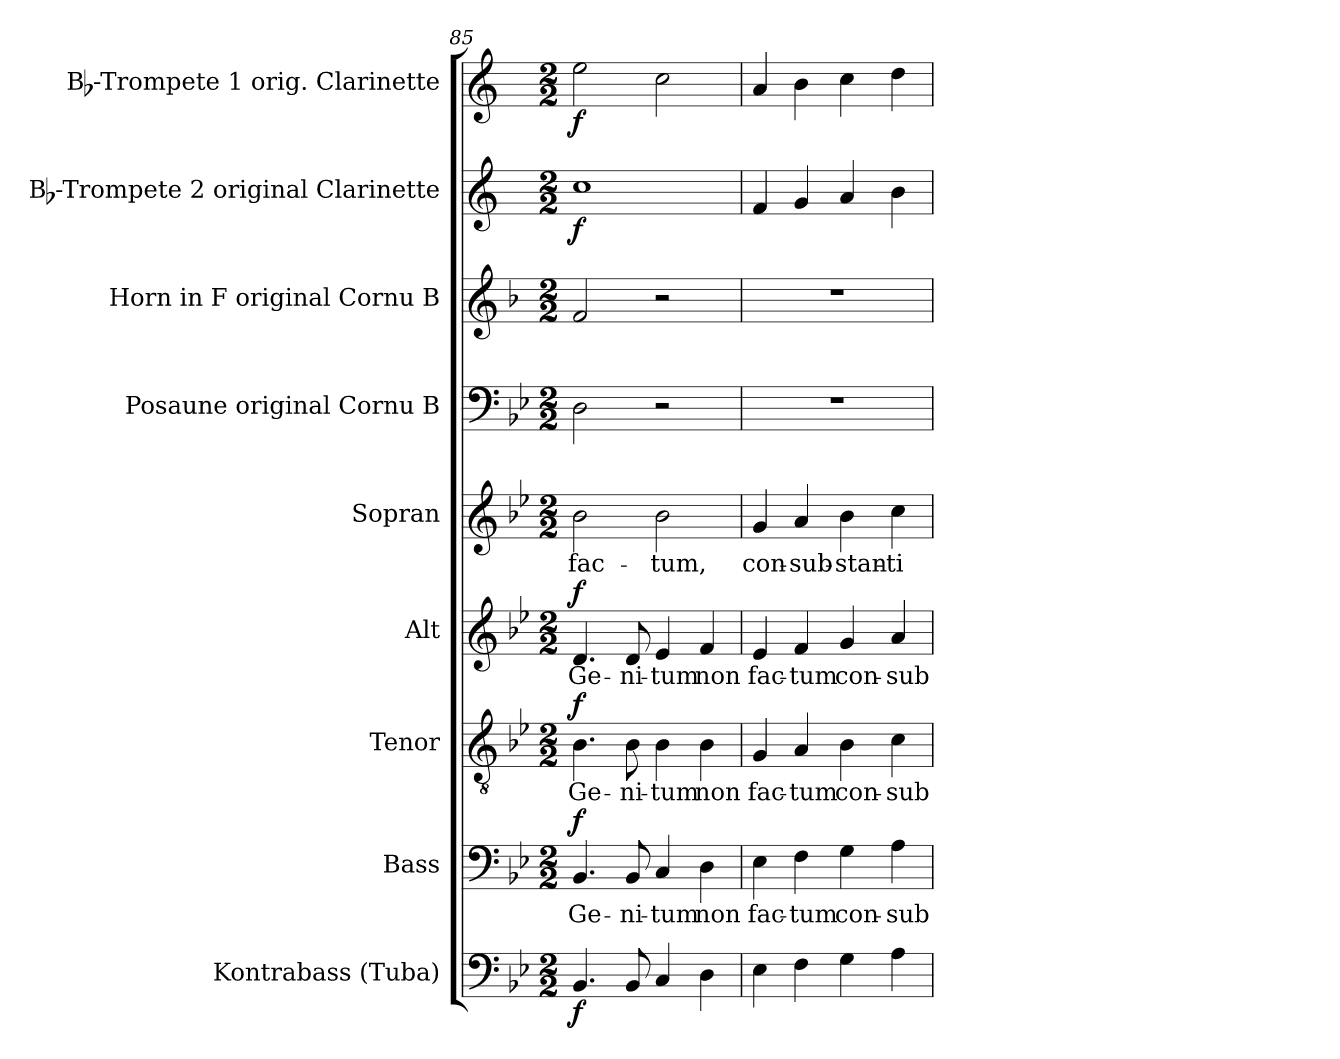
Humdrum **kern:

**kern	**dynam	**kern	**text	**dynam	**kern	**text	**dynam	**kern	**text	**dynam	**kern	**text	**kern	**kern	**kern	**dynam	**kern	**dynam
*part9	*part9	*part8	*part8	*part8	*part7	*part7	*part7	*part6	*part6	*part6	*part5	*part5	*part4	*part3	*part2	*part2	*part1	*part1
*staff9	*staff9	*staff8	*staff8	*staff8	*staff7	*staff7	*staff7	*staff6	*staff6	*staff6	*staff5	*staff5	*staff4	*staff3	*staff2	*staff2	*staff1	*staff1
*I"Kontrabass (Tuba)	*	*I"Bass	*	*	*I"Tenor	*	*	*I"Alt	*	*	*I"Sopran	*	*I"Posaune original Cornu B	*I"Horn in F original Cornu B	*I"Bb-Trompete 2 original Clarinette	*	*I"Bb-Trompete 1 orig. Clarinette	*
*I'Kb.	*	*I'B.	*	*	*I'T.	*	*	*I'A.	*	*	*I'S.	*	*I'Pos.	*I'Hrn.	*I'Bb Trp. 2	*	*I'Bb Trp. 1	*
*clefF4	*	*clefF4	*	*	*clefGv2	*	*	*clefG2	*	*	*clefG2	*	*clefF4	*clefG2	*clefG2	*	*clefG2	*
*ITrd7c12	*	*	*	*	*	*	*	*	*	*	*	*	*	*ITrd4c7	*ITrd1c2	*	*ITrd1c2	*
*k[b-e-]	*	*k[b-e-]	*	*	*k[b-e-]	*	*	*k[b-e-]	*	*	*k[b-e-]	*	*k[b-e-]	*k[b-e-]	*k[b-e-]	*	*k[b-e-]	*
*B-:	*	*B-:	*	*	*B-:	*	*	*B-:	*	*	*B-:	*	*B-:	*B-:	*B-:	*	*B-:	*
*M2/2	*	*M2/2	*	*	*M2/2	*	*	*M2/2	*	*	*M2/2	*	*M2/2	*M2/2	*M2/2	*	*M2/2	*
=85	=85	=85	=85	=85	=85	=85	=85	=85	=85	=85	=85	=85	=85	=85	=85	=85	=85	=85
!	!LO:DY:b	!	!LO:LY:b	!LO:DY:a	!	!LO:LY:b	!LO:DY:a	!	!LO:LY:b	!LO:DY:a	!	!LO:LY:b	!	!	!	!LO:DY:b	!	!LO:DY:b
4.BBB-/	f	4.BB-/	Ge-	f	4.B-\	Ge-	f	4.d/	Ge-	f	2b-\	fac-	2D\	2B-/	1b-	f	2dd\	f
!	!	!	!LO:LY:b	!	!	!LO:LY:b	!	!	!LO:LY:b	!	!	!	!	!	!	!	!	!
8BBB-/	.	8BB-/	-ni-	.	8B-\	-ni-	.	8d/	-ni-	.	.	.	.	.	.	.	.	.
!	!	!	!LO:LY:b	!	!	!LO:LY:b	!	!	!LO:LY:b	!	!	!LO:LY:b	!	!	!	!	!	!
4CC/	.	4C/	-tum	.	4B-\	-tum	.	4e-/	-tum	.	2b-\	-tum,	2r	2r	.	.	2b-\	.
!	!	!	!LO:LY:b	!	!	!LO:LY:b	!	!	!LO:LY:b	!	!	!	!	!	!	!	!	!
4DD\	.	4D\	non	.	4B-\	non	.	4f/	non	.	.	.	.	.	.	.	.	.
=86	=86	=86	=86	=86	=86	=86	=86	=86	=86	=86	=86	=86	=86	=86	=86	=86	=86	=86
!	!	!	!LO:LY:b	!	!	!LO:LY:b	!	!	!LO:LY:b	!	!	!LO:LY:b	!	!	!	!	!	!
4EE-\	.	4E-\	fac-	.	4G/	fac-	.	4e-/	fac-	.	4g/	con-	1r	1r	4e-/	.	4g/	.
!	!	!	!LO:LY:b	!	!	!LO:LY:b	!	!	!LO:LY:b	!	!	!LO:LY:b	!	!	!	!	!	!
4FF\	.	4F\	-tum	.	4A/	-tum	.	4f/	-tum	.	4a/	-sub-	.	.	4f/	.	4a\	.
!	!	!	!LO:LY:b	!	!	!LO:LY:b	!	!	!LO:LY:b	!	!	!LO:LY:b	!	!	!	!	!	!
4GG\	.	4G\	con-	.	4B-\	con-	.	4g/	con-	.	4b-\	-stan-	.	.	4g/	.	4b-\	.
!	!	!	!LO:LY:b	!	!	!LO:LY:b	!	!	!LO:LY:b	!	!	!LO:LY:b	!	!	!	!	!	!
4AA\	.	4A\	-sub-	.	4c\	-sub-	.	4a/	-sub-	.	4cc\	-ti-	.	.	4a\	.	4cc\	.
=	=	=	=	=	=	=	=	=	=	=	=	=	=	=	=	=	=	=
*-	*-	*-	*-	*-	*-	*-	*-	*-	*-	*-	*-	*-	*-	*-	*-	*-	*-	*-
